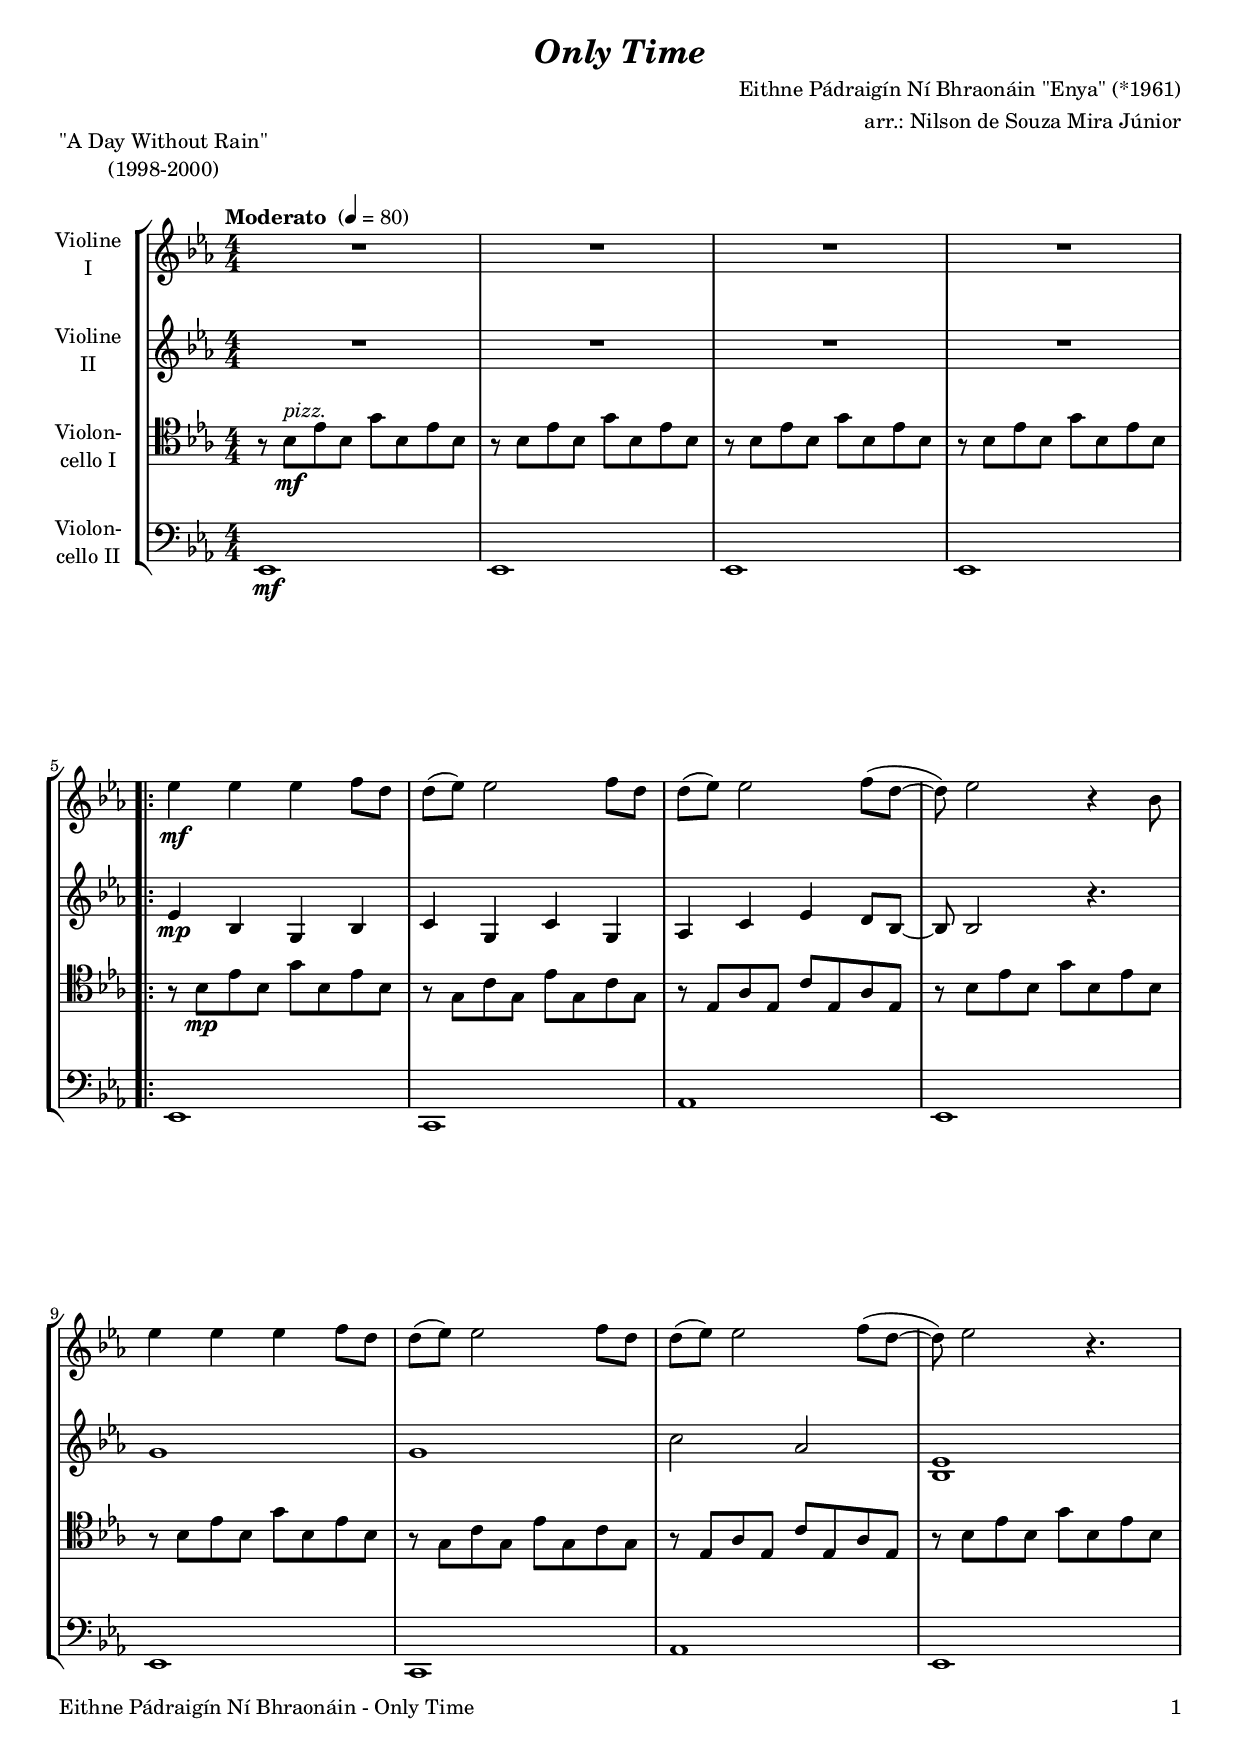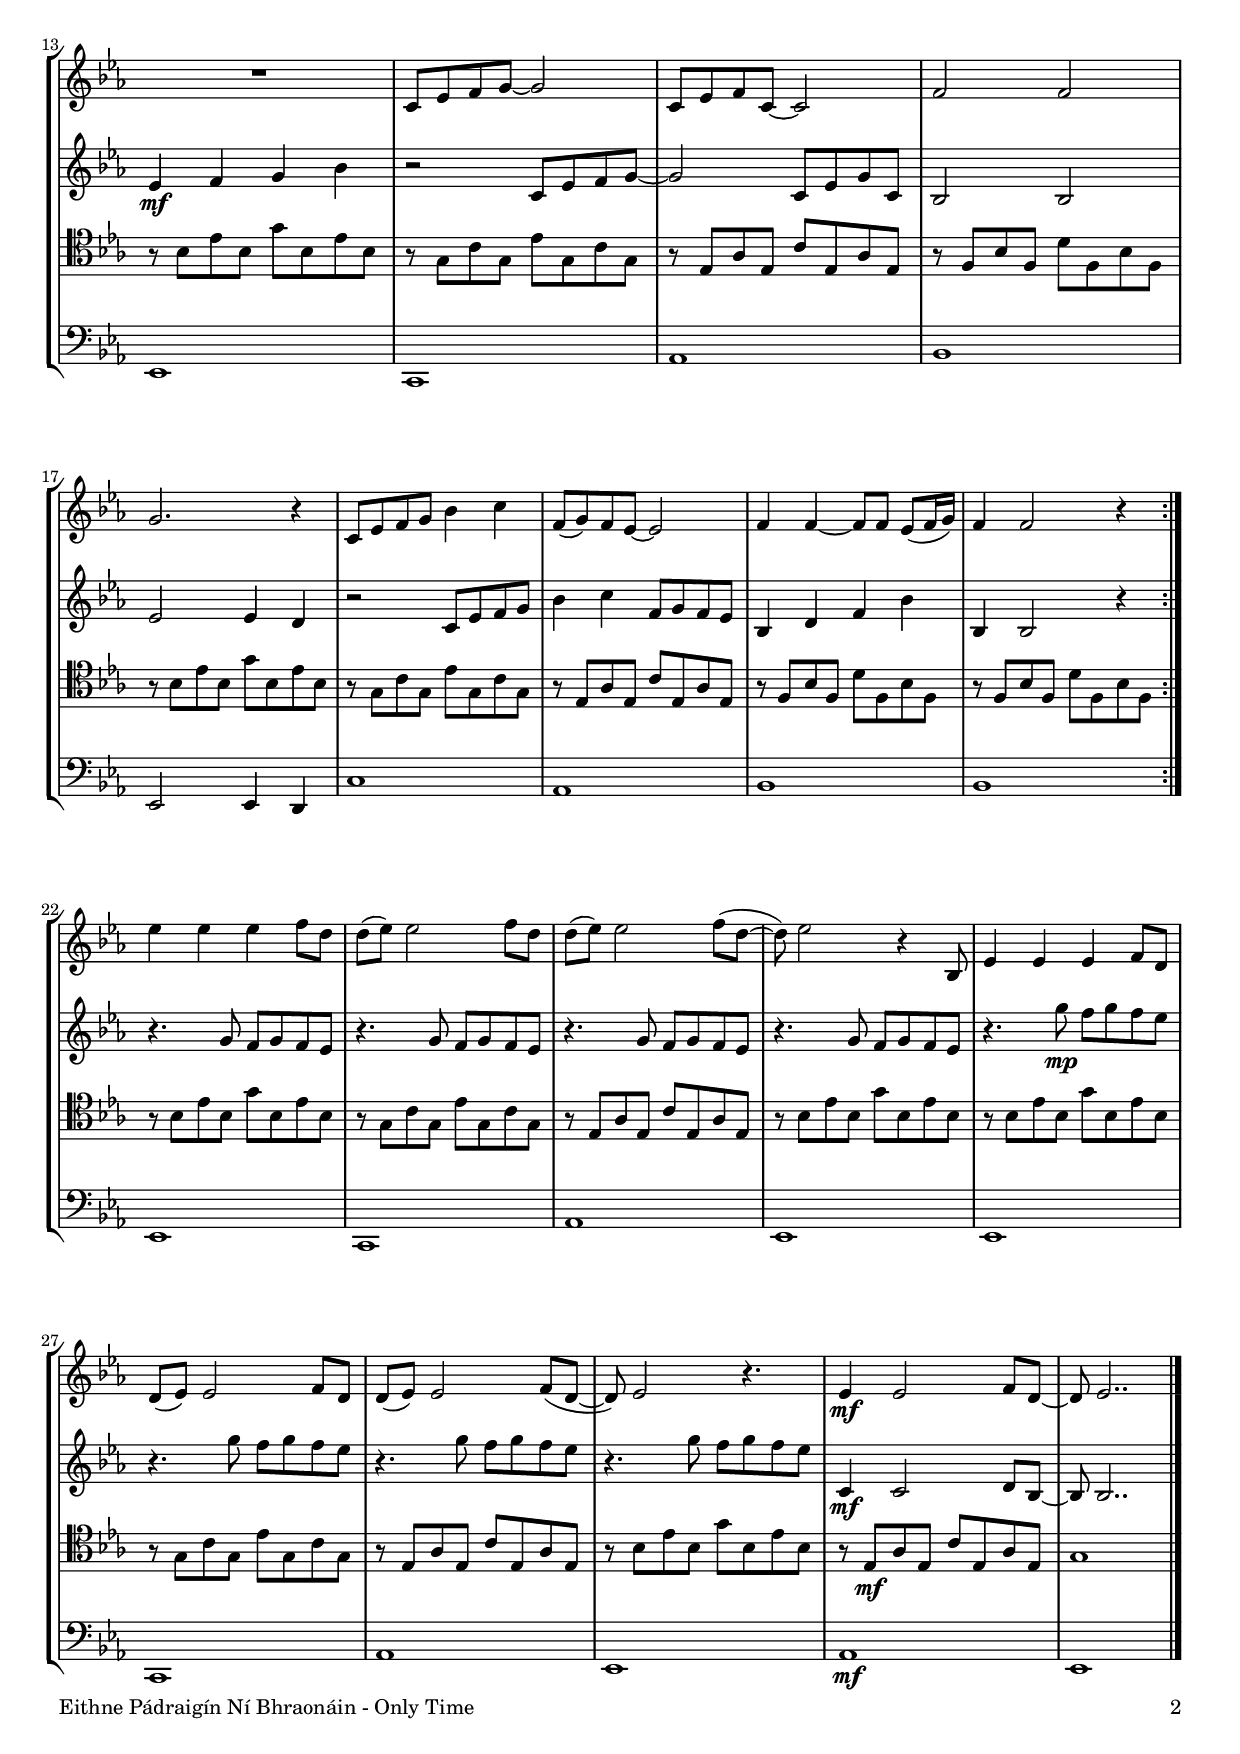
\version "2.22.0"
\include "deutsch.ly"
  
#(set-global-staff-size 18)

\header {
  title     = \markup \bold \italic "Only Time"
  composer  = "Eithne Pádraigín Ní Bhraonáin \"Enya\" (*1961)"
  arranger  = "arr.: Nilson de Souza Mira Júnior"
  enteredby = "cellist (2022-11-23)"
  piece     = \markup \center-column { "\"A Day Without Rain\"" "(1998-2000)" }
}

voiceconsts = {
  \key c \minor
  \time 4/4
  \clef "treble"
  \numericTimeSignature
  \compressEmptyMeasures
  % Set default beaming for all staves
%  \set Timing.beamExceptions = #'()
%  \set Timing.baseMoment     = #(ly:make-moment 1 4)
%  \set Timing.beatStructure  = #'(1 1 1)
  \tempo "Moderato " 4=80
}

pizz = \markup \italic "pizz."

mifl = "flute"
mivl = "violin"
miba = "cello"
mipz = "pizzicato strings"

va = \relative c'' {
  \voiceconsts

  R1*4
  \repeat volta 2 {
    es4\mf es es f8 d
    d( es) es2 f8 d
    d( es) es2 f8( d~
    d) es2 r4 b8
    es4 es es f8 d
    d( es) es2 f8 d
    d( es) es2 f8( d~

    d) es2 r4.
    R1
    c,8 es f g~ g2
    c,8 es f c~ c2
    f f
    g2. r4
    c,8 es f g b4 c
    f,8( g) f es~ es2
    f4 f~ f8 f es( f16 g)

    f4 f2 r4
  }
  es' es es f8 d
  d( es) es2 f8 d
  d( es) es2 f8( d~
  d) es2 r4 b,8
  es4 es es f8 d
  d( es) es2 f8 d
  d( es) es2 f8( d~

  d) es2 r4.
  es4\mf es2 f8 d~
  d es2.. \bar "|."
}

vb = \relative c' {
  \voiceconsts

  R1*4
  \repeat volta 2 {
    es4\mp b g b
    c g c g
    as c es d8 b~
    b b2 r4.
    g'1
    g
    c2 as
    <b, es>1
    es4\mf f g b

    r2 c,8 es f g~
    g2 c,8 es g c,
    b2 b
    es es4 d
    r2 c8 es f g
    b4 c f,8 g f es
    b4 d f b
    b, b2 r4
  }

  r4. g'8 f g f es
  r4. g8 f g f es
  r4. g8 f g f es
  r4. g8 f g f es
  r4. g'8\mp f g f es
  r4. g8 f g f es
  
  r4. g8 f g f es
  r4. g8 f g f es
  c,4\mf c2 d8 b~
  b b2.. \bar "|."
}

vc = \relative c' {
  \voiceconsts
  \clef "tenor"

  r8 b\mf^\pizz es b g' b, es b
  r b es b g' b, es b
  r b es b g' b, es b
  r b es b g' b, es b  
  \repeat volta 2 {
    r b\mp es b g' b, es b

    r g c g es' g, c g
    r es as es c' es, as es
    r b' es b g' b, es b
    r b es b g' b, es b
    r g c g es' g, c g

    r es as es c' es, as es
    r b' es b g' b, es b
    r b es b g' b, es b
    r g c g es' g, c g
    r es as es c' es, as es

    r f b f d' f, b f
    r b es b g' b, es b
    r g c g es' g, c g
    r es as es c' es, as es
    r f b f d' f, b f

    r f b f d' f, b f
  }
  r b es b g' b, es b
  r g c g es' g, c g
  r es as es c' es, as es
  r b' es b g' b, es b

  r b es b g' b, es b
  r g c g es' g, c g
  r es as es c' es, as es
  r b' es b g' b, es b
  r es,\mf as es c' es, as es
  g1 \bar "|."
}

vd = \relative c, {
  \voiceconsts
  \clef "bass"

  es1\mf
  es
  es
  es
  \repeat volta 2 {
    es
    c
    as'
    es
    es
    c
    as'
    es
    es
    c
    as'
    b

    es,2 es4 d
    c'1
    as
    b
    b
  }
  es,
  c
  as'
  es
  es
  c
  as'
  es
  as\mf
  es \bar "|."
}


music = \new StaffGroup <<
      \new Staff {
	\set Staff.midiInstrument = \mivl
	\set Staff.instrumentName = \markup \center-column { "Violine" "I" }
	\transpose c c { \va }
      }

      \new Staff {
	\set Staff.midiInstrument = \mivl
	\set Staff.instrumentName = \markup \center-column { "Violine" "II" }
	\transpose c c { \vb }
      }

      \new Staff {
	\set Staff.midiInstrument = \mipz
	\set Staff.instrumentName = \markup \center-column { "Violon-" "cello I" }
	\transpose c c { \vc }
      }

      \new Staff {
	\set Staff.midiInstrument = \miba
	\set Staff.instrumentName = \markup \center-column { "Violon-" "cello II" }
	\transpose c c { \vd }
      }
>>
\book {
   \paper {
    print-page-number = ##t
    print-first-page-number = ##t
    ragged-last-bottom = ##f
    oddHeaderMarkup = \markup \null
    evenHeaderMarkup = \markup \null
    oddFooterMarkup = \markup {
      \fill-line {
        \on-the-fly #print-page-number-check-first
        "Eithne Pádraigín Ní Bhraonáin - Only Time" \fromproperty #'page:page-number-string
      }
    }
    evenFooterMarkup = \oddFooterMarkup
  } \score {
    \music
    \layout {}
  }

  \score {
    \unfoldRepeats \music

    \midi {
      \context {
        \Score
      }
    }
  }
}